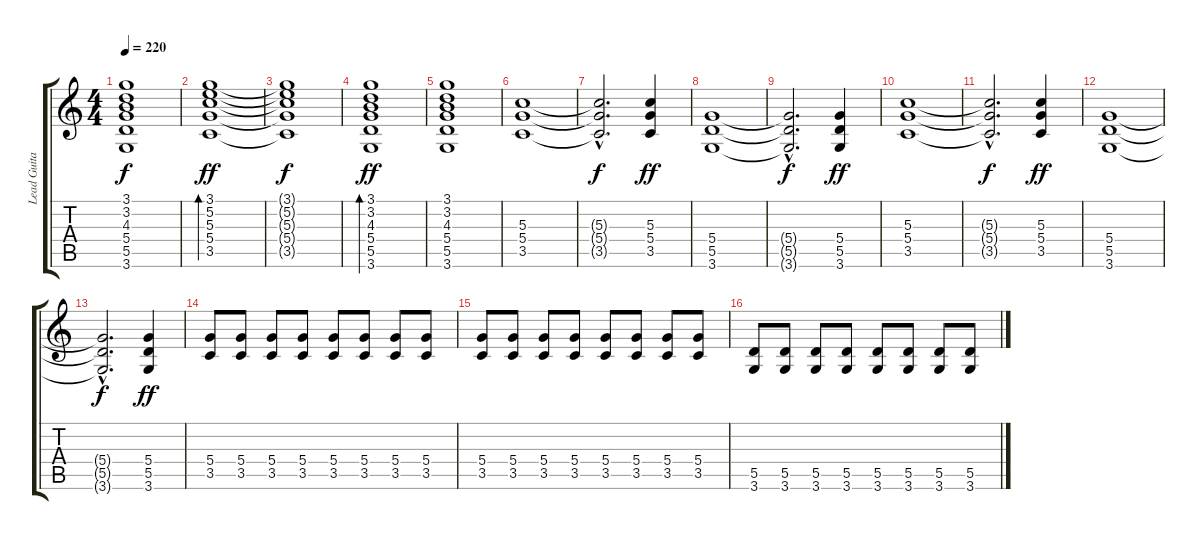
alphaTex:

\track ("Lead Guitar" "Lead Guita") {instrument overdrivenguitar}
\staff {score tabs}
\tuning (E4 B3 G3 D3 A2 E2) {hide}
\ts (4 4)
\tempo 220
\clef g2
\ks c
(3.1{t} 3.2{t} 4.3{t} 5.4{t} 5.5{t} 3.6{t}).1{dy f} |
(3.1 5.2 5.3 5.4 3.5).1{bd 240 dy ff} |
(3.1{t} 5.2{t} 5.3{t} 5.4{t} 3.5{t}).1{dy f} |
(3.1 3.2 4.3 5.4 5.5 3.6).1{bd 240 dy ff} |
(3.1 3.2 4.3 5.4 5.5 3.6).1 |
(5.3 5.4 3.5).1 |
(5.3{hac t} 5.4{hac t} 3.5{hac t}).2{d dy f} (5.3 5.4 3.5).4{dy ff} |
(5.4 5.5 3.6).1 |
(5.4{hac t} 5.5{hac t} 3.6{hac t}).2{d dy f} (5.4 5.5 3.6).4{dy ff} |
(5.3 5.4 3.5).1 |
(5.3{hac t} 5.4{hac t} 3.5{hac t}).2{d dy f} (5.3 5.4 3.5).4{dy ff} |
(5.4 5.5 3.6).1 |
(5.4{hac t} 5.5{hac t} 3.6{hac t}).2{d dy f} (5.4 5.5 3.6).4{dy ff} |
(5.4 3.5).8 (5.4 3.5).8 (5.4 3.5).8 (5.4 3.5).8 (5.4 3.5).8 (5.4 3.5).8 (5.4 3.5).8 (5.4 3.5).8 |
(5.4 3.5).8 (5.4 3.5).8 (5.4 3.5).8 (5.4 3.5).8 (5.4 3.5).8 (5.4 3.5).8 (5.4 3.5).8 (5.4 3.5).8 |
(5.5 3.6).8 (5.5 3.6).8 (5.5 3.6).8 (5.5 3.6).8 (5.5 3.6).8 (5.5 3.6).8 (5.5 3.6).8 (5.5 3.6).8
